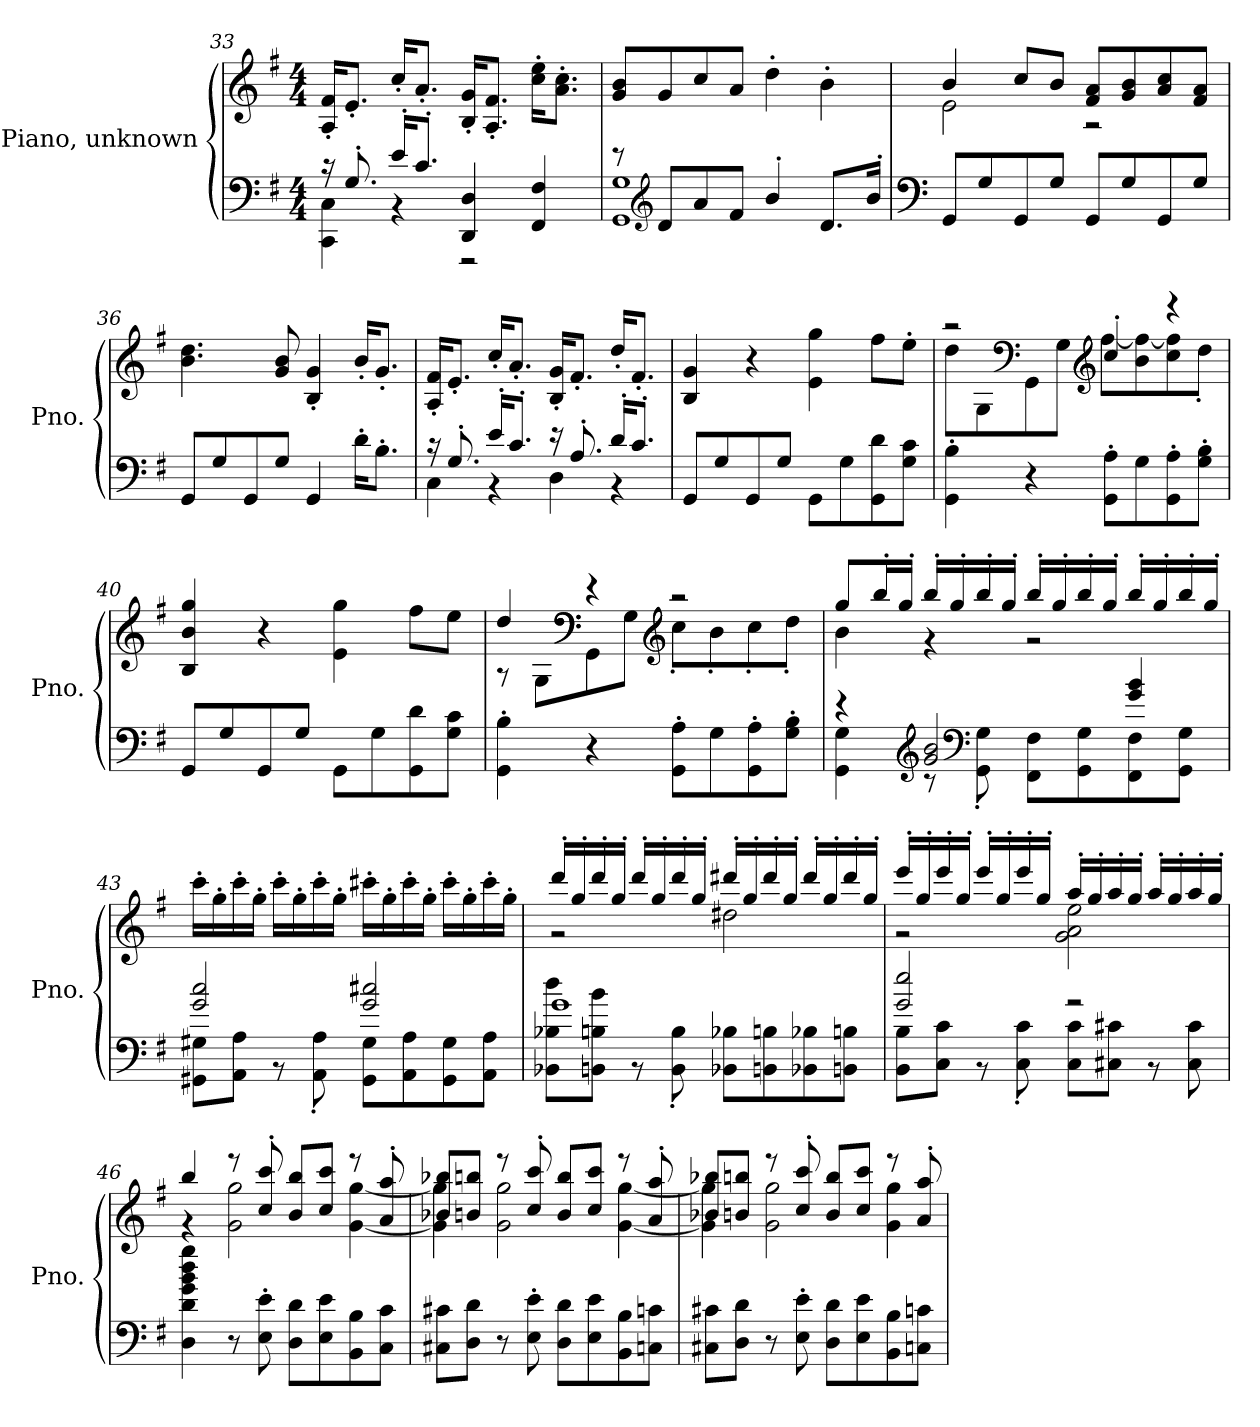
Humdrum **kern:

**kern	**kern
*part1	*part1
*staff2	*staff1
*I"Piano, unknown	*
*I'Pno.	*
*clefF4	*clefG2
*k[f#]	*k[f#]
*M4/4	*M4/4
=33	=33
*^	*
16r	4CC\ 4C\	16A/' 16f#/'KL
8.G'/	.	8.e'/J
16e'/KL	4r	16cc'/KL
8.c'/J	.	8.a'/J
4DD/ 4D/	2r	16B/' 16g/'KL
.	.	8.A/' 8.f#/'J
4FF#/ 4F#/	.	16cc\' 16ee\'KL
.	.	8.a\' 8.cc\'J
!!LO:PB:g=z
=34	=34	=34
8r	1GG 1G	8g/ 8b/L
*clefG2	*	*
8d/L	.	8g/
8a/	.	8cc/
8f#/J	.	8a/J
4b'/	.	4dd'\
8.d/L	.	4b'\
16b'/Jk	.	.
*v	*v	*
=35	=35
*clefF4	*
*	*^
8GG/L	4b/	2e\
8G/	.	.
8GG/	8cc/L	.
8G/J	8b/J	.
8GG/L	8f#/ 8a/L	2r
8G/	8g/ 8b/	.
8GG/	8a/ 8cc/	.
8G/J	8f#/ 8a/J	.
*	*v	*v
=36	=36
8GG/L	4.b\ 4.dd\
8G/	.
8GG/	.
8G/J	8g/ 8b/
4GG/	4B/' 4g/'
16d'\KL	16b'/KL
8.B'\J	8.g'/J
=37	=37
*^	*
16r	4C\	16A/' 16f#/'KL
8.G'/	.	8.e'/J
16e'/KL	4r	16cc'/KL
8.c'/J	.	8.a'/J
16r	4D\	16B/' 16g/'KL
8.A'/	.	8.f#'/J
16d'/KL	4r	16dd'/KL
8.c'/J	.	8.f#'/J
*v	*v	*
!!LO:LB:g=z
=38	=38
8GG/L	4B/ 4g/
8G/	.
8GG/	4r
8G/J	.
8GG\L	4e\ 4gg\
8G\	.
8GG\ 8d\	8ff#\L
8G\ 8c\J	8ee'\J
=39	=39
*	*^
4GG\' 4B\'	2r	8dd\L
.	.	8G\
*	*clefF4	*
4r	.	8GG\
.	.	8G\J
*	*clefG2	*
8GG\' 8A\'L	4cc'/	[8ff#\L
8G\	.	8b\ 8ff#\_
8GG\' 8A\'	4r	8cc\ 8ff#\]
8G\' 8B\'J	.	8dd'\J
*	*v	*v
=40	=40
8GG/L	4B/ 4b/ 4gg/
8G/	.
8GG/	4r
8G/J	.
8GG\L	4e\ 4gg\
8G\	.
8GG\ 8d\	8ff#\L
8G\ 8c\J	8ee\J
=41	=41
*	*^
4GG\' 4B\'	4dd/	8r
.	.	8G\L
*	*clefF4	*
4r	4r	8GG\
.	.	8G\J
*	*clefG2	*
8GG\' 8A\'L	2r	8cc'\L
8G\	.	8b'\
8GG\' 8A\'	.	8cc'\
8G\' 8B\'J	.	8dd'\J
!!LO:LB:g=z	!!
=42	=42	=42
*^	*	*
4r	4GG\ 4G\	8gg/L	4b\
.	.	16bb'/L	.
.	.	16gg'/JJ	.
*clefG2	*	*	*
2g/ 2b/	8r	16bb'/LL	4r
.	.	16gg'/	.
*clefF4	*	*	*
.	8GG\' 8G\'	16bb'/	.
.	.	16gg'/JJ	.
.	8FF#\ 8F#\L	16bb'/LL	2r
.	.	16gg'/	.
.	8GG\ 8G\	16bb'/	.
.	.	16gg'/JJ	.
4g/ 4b/	8FF#\ 8F#\	16bb'/LL	.
.	.	16gg'/	.
.	8GG\ 8G\J	16bb'/	.
.	.	16gg'/JJ	.
*	*	*v	*v
=43	=43	=43
2g/ 2cc/	8GG#X\ 8G#X\L	16ccc'\LL
.	.	16gg'\
.	8AA\ 8A\J	16ccc'\
.	.	16gg'\JJ
.	8r	16ccc'\LL
.	.	16gg'\
.	8AA\' 8A\'	16ccc'\
.	.	16gg'\JJ
2g/ 2cc#X/	8GG#\ 8G#\L	16ccc#X'\LL
.	.	16gg'\
.	8AA\ 8A\	16ccc#'\
.	.	16gg'\JJ
.	8GG#\ 8G#\	16ccc#'\LL
.	.	16gg'\
.	8AA\ 8A\J	16ccc#'\
.	.	16gg'\JJ
!!LO:LB:g=z
=44	=44	=44
*	*	*^
1g	8BB-X\ 8B-X\ 8dd\L	16ddd'/LL	2r
.	.	16gg'/	.
.	8BBn\ 8Bn\ 8b\J	16ddd'/	.
.	.	16gg'/JJ	.
.	8r	16ddd'/LL	.
.	.	16gg'/	.
.	8BB\' 8B\'	16ddd'/	.
.	.	16gg'/JJ	.
.	8BB-X\ 8B-X\L	16ddd#X'/LL	2dd#X\
.	.	16gg'/	.
.	8BBn\ 8Bn\	16ddd#'/	.
.	.	16gg'/JJ	.
.	8BB-X\ 8B-X\	16ddd#'/LL	.
.	.	16gg'/	.
.	8BBn\ 8Bn\J	16ddd#'/	.
.	.	16gg'/JJ	.
=45	=45	=45	=45
2g/ 2ee/	8BB\ 8B\L	16eee'/LL	2r
.	.	16gg'/	.
.	8C\ 8c\J	16eee'/	.
.	.	16gg'/JJ	.
.	8r	16eee'/LL	.
.	.	16gg'/	.
.	8C\' 8c\'	16eee'/	.
.	.	16gg'/JJ	.
2r	8C\ 8c\L	16aa'/LL	2g\ 2a\ 2ee\
.	.	16gg'/	.
.	8C#X\ 8c#X\J	16aa'/	.
.	.	16gg'/JJ	.
.	8r	16aa'/LL	.
.	.	16gg'/	.
.	8C#\ 8c#\	16aa'/	.
.	.	16gg'/JJ	.
*v	*v	*	*
!!LO:LB:g=z	!!
=46	=46	=46
4D\ 4d\ 4g\ 4b\ 4dd\ 4gg\	4bb/	4r
8r	8r	2g\ 2gg\
8E\' 8e\'	8cc/' 8ccc/'	.
8D\ 8d\L	8b/ 8bb/L	.
8E\ 8e\	8cc/ 8ccc/J	.
8BB\ 8B\	8r	[4g\ [4gg\
8C\ 8c\J	8a/' 8aa/'	.
=47	=47	=47
8C#X\ 8c#X\L	8b-X/ 8bb-X/L	4g\] 4gg\]
8D\ 8d\J	8bn/ 8bbn/J	.
8r	8r	2g\ 2gg\
8E\' 8e\'	8cc/' 8ccc/'	.
8D\ 8d\L	8b/ 8bb/L	.
8E\ 8e\	8cc/ 8ccc/J	.
8BB\ 8B\	8r	[4g\ [4gg\
8Cn\ 8cn\J	8a/' 8aa/'	.
=48	=48	=48
8C#X\ 8c#X\L	8b-X/ 8bb-X/L	4g\] 4gg\]
8D\ 8d\J	8bn/ 8bbn/J	.
8r	8r	2g\ 2gg\
8E\' 8e\'	8cc/' 8ccc/'	.
8D\ 8d\L	8b/ 8bb/L	.
8E\ 8e\	8cc/ 8ccc/J	.
8BB\ 8B\	8r	4g\ 4gg\
8Cn\ 8cn\J	8a/' 8aa/'	.
*	*v	*v
=	=
*-	*-
